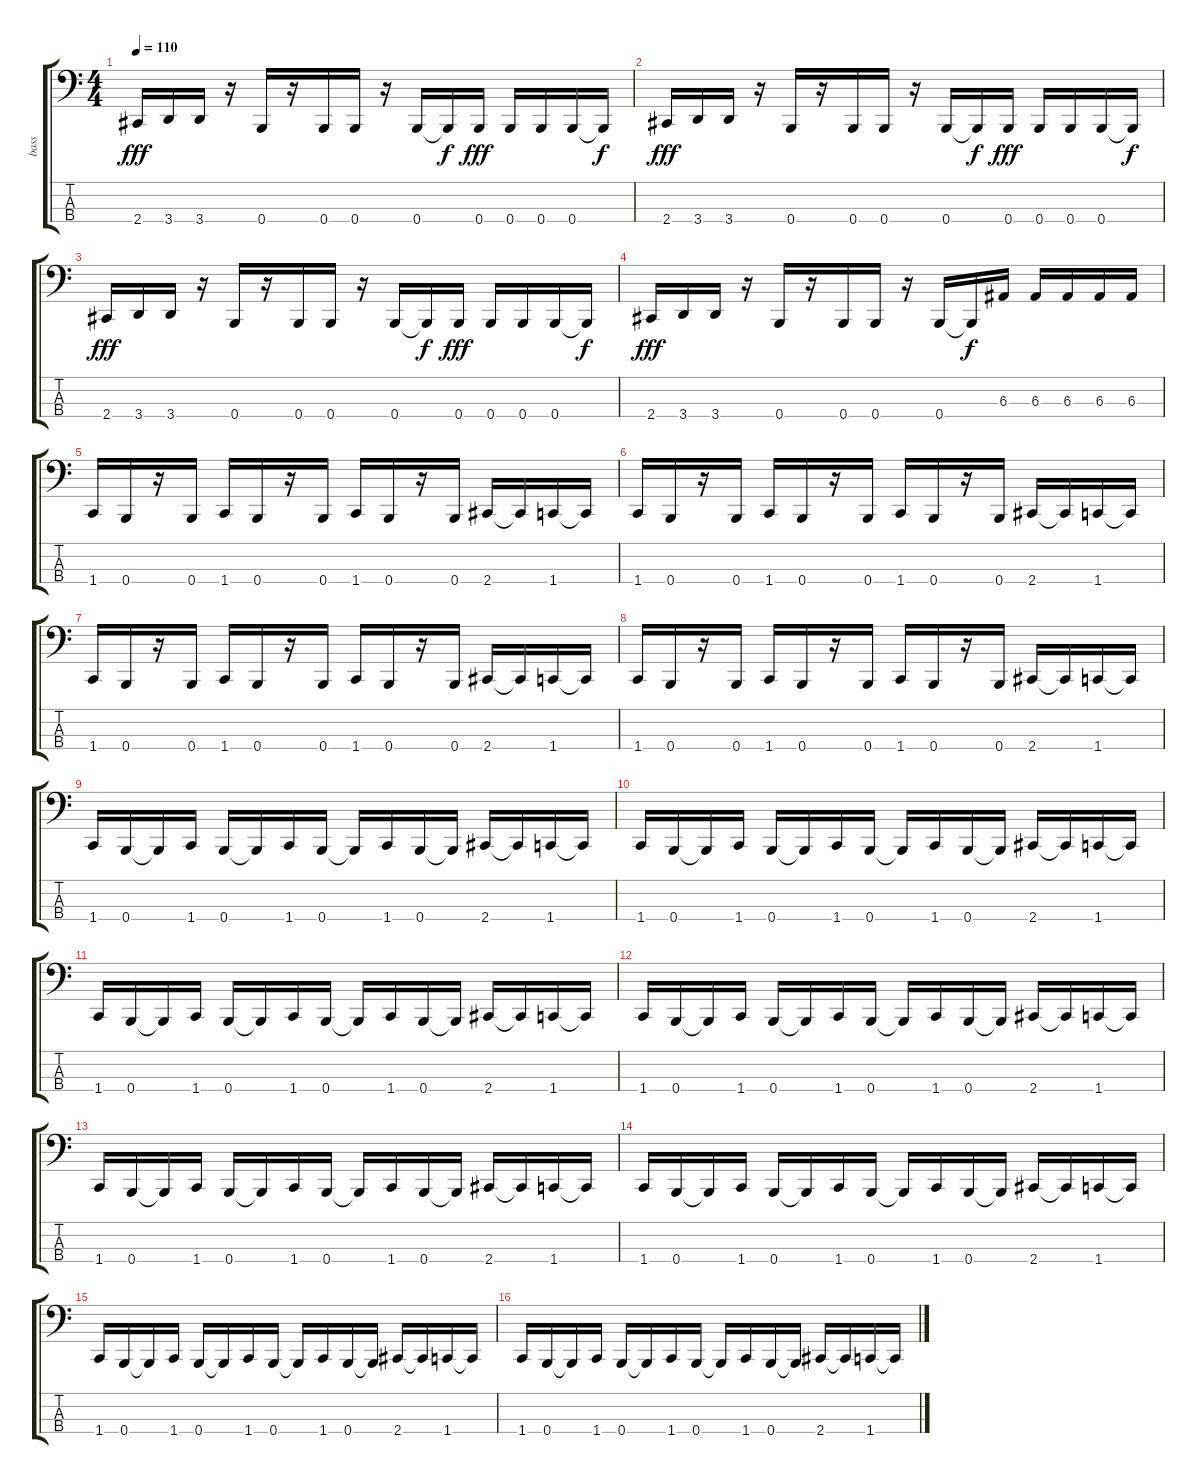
\track ("bass" "bass") {instrument electricbasspick}
\staff {score tabs}
\tuning (D2 A1 E1 B0) {hide}
\ts (4 4)
\tempo 110
\clef f4
\ks c
2.4.16{dy fff} 3.4.16 3.4.16 r.16 0.4.16 r.16 0.4.16 0.4.16 r.16 0.4.16 0.4{t}.16{dy f} 0.4.16{dy fff} 0.4.16 0.4.16 0.4.16 0.4{t}.16{dy f} |
2.4.16{dy fff} 3.4.16 3.4.16 r.16 0.4.16 r.16 0.4.16 0.4.16 r.16 0.4.16 0.4{t}.16{dy f} 0.4.16{dy fff} 0.4.16 0.4.16 0.4.16 0.4{t}.16{dy f} |
2.4.16{dy fff} 3.4.16 3.4.16 r.16 0.4.16 r.16 0.4.16 0.4.16 r.16 0.4.16 0.4{t}.16{dy f} 0.4.16{dy fff} 0.4.16 0.4.16 0.4.16 0.4{t}.16{dy f} |
2.4.16{dy fff} 3.4.16 3.4.16 r.16 0.4.16 r.16 0.4.16 0.4.16 r.16 0.4.16 0.4{t}.16{dy f} 6.3.16 6.3.16 6.3.16 6.3.16 6.3.16 |
1.4.16 0.4.16 r.16 0.4.16 1.4.16 0.4.16 r.16 0.4.16 1.4.16 0.4.16 r.16 0.4.16 2.4.16 2.4{t}.16 1.4.16 1.4{t}.16 |
1.4.16 0.4.16 r.16 0.4.16 1.4.16 0.4.16 r.16 0.4.16 1.4.16 0.4.16 r.16 0.4.16 2.4.16 2.4{t}.16 1.4.16 1.4{t}.16 |
1.4.16 0.4.16 r.16 0.4.16 1.4.16 0.4.16 r.16 0.4.16 1.4.16 0.4.16 r.16 0.4.16 2.4.16 2.4{t}.16 1.4.16 1.4{t}.16 |
1.4.16 0.4.16 r.16 0.4.16 1.4.16 0.4.16 r.16 0.4.16 1.4.16 0.4.16 r.16 0.4.16 2.4.16 2.4{t}.16 1.4.16 1.4{t}.16 |
1.4.16 0.4.16 0.4{t}.16 1.4.16 0.4.16 0.4{t}.16 1.4.16 0.4.16 0.4{t}.16 1.4.16 0.4.16 0.4{t}.16 2.4.16 2.4{t}.16 1.4.16 1.4{t}.16 |
1.4.16 0.4.16 0.4{t}.16 1.4.16 0.4.16 0.4{t}.16 1.4.16 0.4.16 0.4{t}.16 1.4.16 0.4.16 0.4{t}.16 2.4.16 2.4{t}.16 1.4.16 1.4{t}.16 |
1.4.16 0.4.16 0.4{t}.16 1.4.16 0.4.16 0.4{t}.16 1.4.16 0.4.16 0.4{t}.16 1.4.16 0.4.16 0.4{t}.16 2.4.16 2.4{t}.16 1.4.16 1.4{t}.16 |
1.4.16 0.4.16 0.4{t}.16 1.4.16 0.4.16 0.4{t}.16 1.4.16 0.4.16 0.4{t}.16 1.4.16 0.4.16 0.4{t}.16 2.4.16 2.4{t}.16 1.4.16 1.4{t}.16 |
1.4.16 0.4.16 0.4{t}.16 1.4.16 0.4.16 0.4{t}.16 1.4.16 0.4.16 0.4{t}.16 1.4.16 0.4.16 0.4{t}.16 2.4.16 2.4{t}.16 1.4.16 1.4{t}.16 |
1.4.16 0.4.16 0.4{t}.16 1.4.16 0.4.16 0.4{t}.16 1.4.16 0.4.16 0.4{t}.16 1.4.16 0.4.16 0.4{t}.16 2.4.16 2.4{t}.16 1.4.16 1.4{t}.16 |
1.4.16 0.4.16 0.4{t}.16 1.4.16 0.4.16 0.4{t}.16 1.4.16 0.4.16 0.4{t}.16 1.4.16 0.4.16 0.4{t}.16 2.4.16 2.4{t}.16 1.4.16 1.4{t}.16 |
1.4.16 0.4.16 0.4{t}.16 1.4.16 0.4.16 0.4{t}.16 1.4.16 0.4.16 0.4{t}.16 1.4.16 0.4.16 0.4{t}.16 2.4.16 2.4{t}.16 1.4.16 1.4{t}.16
